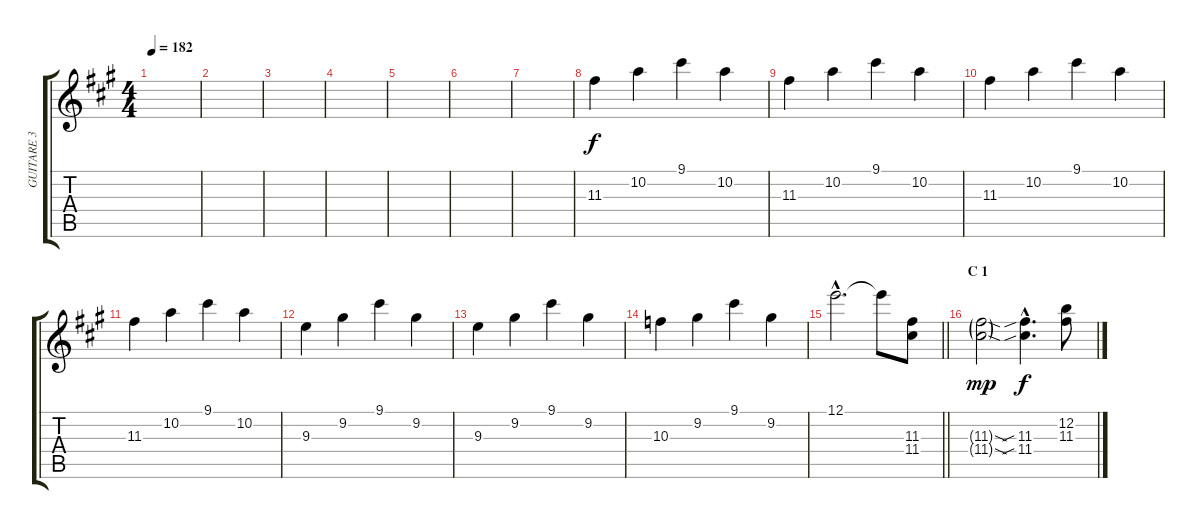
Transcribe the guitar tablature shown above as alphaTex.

\track ("GUITARE 3" "GUITARE 3") {instrument distortionguitar}
\staff {score tabs}
\tuning (E4 B3 G3 D3 A2 E2) {hide}
\ts (4 4)
\tempo 182
\clef g2
\ks a
|
|
|
|
|
|
|
11.3.4{volume 10 instrument electricguitarclean} 10.2.4 9.1.4 10.2.4 |
11.3.4 10.2.4 9.1.4 10.2.4 |
11.3.4 10.2.4 9.1.4 10.2.4 |
11.3.4 10.2.4 9.1.4 10.2.4 |
9.3.4 9.2.4 9.1.4 9.2.4 |
9.3.4 9.2.4 9.1.4 9.2.4 |
10.3.4 9.2.4 9.1.4 9.2.4 |
\barLineRight lightlight
12.1{hac}.2{d} 12.1{t}.8 (11.3 11.4).8{volume 10 instrument distortionguitar} |
\section ("" "C 1")
(11.3{sod g} 11.4{sod g}).2{dy mp} (11.3{sib hac} 11.4{sib hac}).4{d dy f} (12.2 11.3).8
